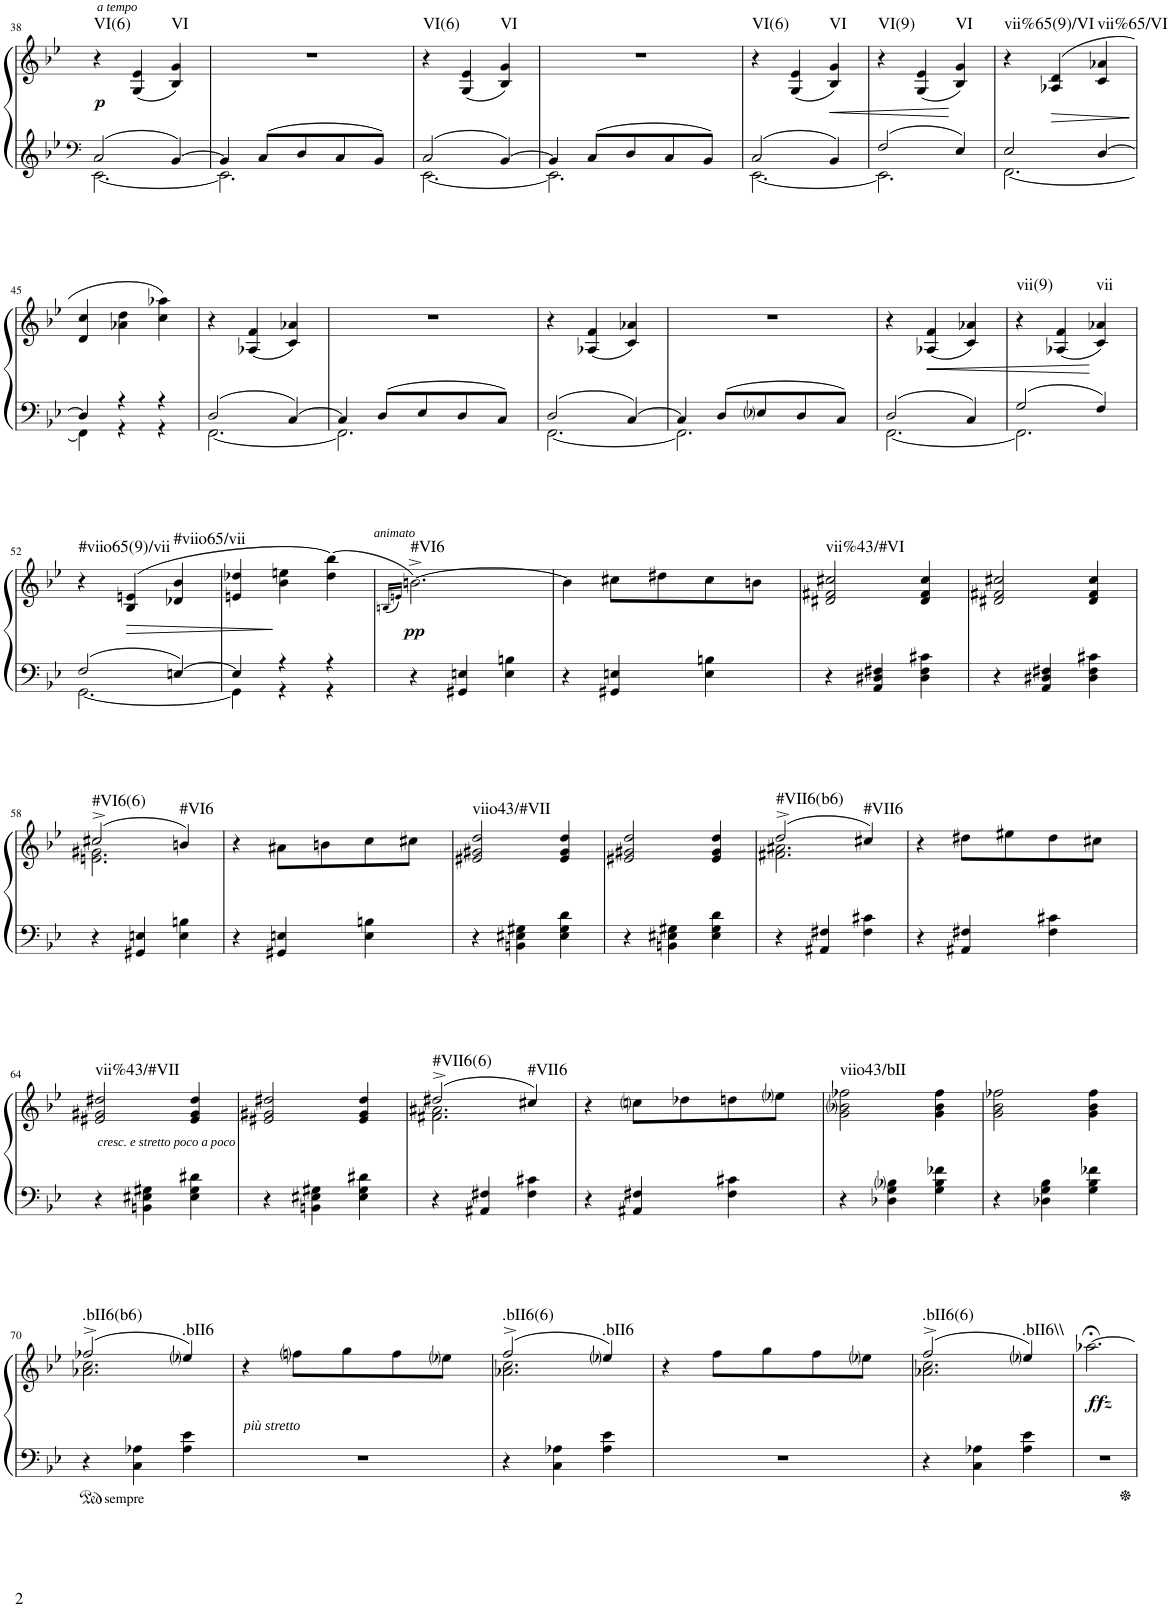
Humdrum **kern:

**kern	**kern	**dynam	**harte
*part1	*part1	*part1	*part1
*staff2	*staff1	*staff1/2	*
*I"Midi_1	*	*	*
!!LO:PB:g=z
*clefF4	*clefG2	*	*
*k[b-e-]	*k[b-e-]	*	*
*B-:	*B-:	*	*
*M3/4	*M3/4	*	*
=38	=38	=38	=38
*^	*	*	*
!	!	!LO:TX:a:i:t=a tempo	!	!
!	!	!	!LO:DY:b	!LO:H:kt=VI(6)
2C/	[2.EE-\	4r	p	N
.	.	(4G/ 4e-/	.	.
!	!	!	!	!LO:H:kt=VI
[4BB-/	.	4B-/ 4g/)	.	N
=39	=39	=39	=39	=39
4BB-/]	2.EE-\]	2.r	.	.
8C/L	.	.	.	.
8D/	.	.	.	.
8C/	.	.	.	.
8BB-/J	.	.	.	.
=40	=40	=40	=40	=40
!	!	!	!	!LO:H:kt=VI(6)
2C/	[2.EE-\	4r	.	N
.	.	(4G/ 4e-/	.	.
!	!	!	!	!LO:H:kt=VI
[4BB-/	.	4B-/ 4g/)	.	N
=41	=41	=41	=41	=41
4BB-/]	2.EE-\]	2.r	.	.
8C/L	.	.	.	.
8D/	.	.	.	.
8C/	.	.	.	.
8BB-/J	.	.	.	.
=42	=42	=42	=42	=42
!	!	!	!	!LO:H:kt=VI(6)
2C/	[2.EE-\	4r	.	N
.	.	(4G/ 4e-/	.	.
!	!	!	!LO:HP:b	!LO:H:kt=VI
4BB-/	.	4B-/ 4g/)	<	N
=43	=43	=43	=43	=43
!	!	!	!	!LO:H:kt=VI(9)
2F/	2.EE-\]	4r	.	N
.	.	(4G/ 4e-/	.	.
!	!	!	!	!LO:H:kt=VI
4E-/	.	4B-/ 4g/)	[	N
=44	=44	=44	=44	=44
!	!	!	!	!LO:H:kt=vii%65(9)/VI
2E-/	[2.FF\	4r	.	N
!	!	!	!LO:HP:b	!
.	.	(4A-X/ 4d/	>	.
!	!	!	!	!LO:H:kt=vii%65/VI
[4D/	.	4c/ 4a-X/	.	N
*v	*v	*	*	*
.	.	]	.
!!LO:LB:g=z
=45	=45	=45	=45
*^	*	*	*
4D/]	4FF\]	4d/ 4cc/	.	.
4r	4r	4a-X\ 4dd\	.	.
4r	4r	4cc\ 4aa-X\)	.	.
=46	=46	=46	=46	=46
2D/	[2.FF\	4r	.	.
.	.	(4A-X/ 4f/	.	.
[4C/	.	4c/ 4a-X/)	.	.
=47	=47	=47	=47	=47
4C/]	2.FF\]	2.r	.	.
8D/L	.	.	.	.
8E-/	.	.	.	.
8D/	.	.	.	.
8C/J	.	.	.	.
=48	=48	=48	=48	=48
2D/	[2.FF\	4r	.	.
.	.	(4A-X/ 4f/	.	.
[4C/	.	4c/ 4a-X/)	.	.
=49	=49	=49	=49	=49
4C/]	2.FF\]	2.r	.	.
8D/L	.	.	.	.
8E-i/	.	.	.	.
8D/	.	.	.	.
8C/J	.	.	.	.
=50	=50	=50	=50	=50
2D/	[2.FF\	4r	.	.
!	!	!	!LO:HP:b	!
.	.	(4A-X/ 4f/	<	.
4C/	.	4c/ 4a-X/)	.	.
=51	=51	=51	=51	=51
!	!	!	!	!LO:H:kt=vii(9)
2G/	2.FF\]	4r	.	N
.	.	(4A-X/ 4f/	.	.
!	!	!	!	!LO:H:kt=vii
4F/	.	4c/ 4a-X/)	[	N
!!LO:LB:g=z
=52	=52	=52	=52	=52
!	!	!	!	!LO:H:kt=#viio65(9)/vii
2F/	[2.GG\	4r	.	N
!	!	!	!LO:HP:b	!
.	.	(4B-/ 4en/	>	.
!	!	!	!	!LO:H:kt=#viio65/vii
[4En/	.	4d-X/ 4b-/	.	N
=53	=53	=53	=53	=53
4E/]	4GG\]	4en/ 4dd-X/	.	.
4r	4r	4b-\ 4een\	]	.
4r	4r	(4dd-\ 4bb-\)	.	.
!	!	!LO:TX:a:i:t=animato	!	!
*v	*v	*	*	*
=54	=54	=54	=54
.	(16qBn/LL	.	.
.	16qen/JJ)	.	.
!	!	!LO:DY:b	!LO:H:kt=#VI6
4r	[2.bn^\)	pp	N
4GG#X/ 4En/	.	.	.
4E\ 4Bn\	.	.	.
=55	=55	=55	=55
4r	4b\]	.	.
4GG#X/ 4En/	8cc#X\L	.	.
.	8dd#X\	.	.
4E\ 4Bn\	8cc#\	.	.
.	8bn\J	.	.
=56	=56	=56	=56
!	!	!	!LO:H:kt=vii%43/#VI
4r	2d#X/ 2f#X/ 2cc#X/	.	N
4AA/ 4D#X/ 4F#X/	.	.	.
4D#\ 4F#\ 4c#X\	4d#/ 4f#/ 4cc#/	.	.
=57	=57	=57	=57
4r	2d#X/ 2f#X/ 2cc#X/	.	.
4AA/ 4D#X/ 4F#X/	.	.	.
4D#\ 4F#\ 4c#X\	4d#/ 4f#/ 4cc#/	.	.
!!LO:LB:g=z
=58	=58	=58	=58
*	*^	*	*
!	!	!	!	!LO:H:kt=#VI6(6)
4r	(2cc#X^/	2.en\ 2.g#X\	.	N
4GG#X/ 4En/	.	.	.	.
!	!	!	!	!LO:H:kt=#VI6
4E\ 4Bn\	4bn/)	.	.	N
*	*v	*v	*	*
=59	=59	=59	=59
4r	4r	.	.
4GG#X/ 4En/	8a#X\L	.	.
.	8bn\	.	.
4E\ 4Bn\	8cc\	.	.
.	8cc#X\J	.	.
=60	=60	=60	=60
!	!	!	!LO:H:kt=viio43/#VII
4r	2e#X/ 2g#X/ 2dd/	.	N
4BBn\ 4E#X\ 4G#X\	.	.	.
4E#\ 4G#\ 4d\	4e#/ 4g#/ 4dd/	.	.
=61	=61	=61	=61
4r	2e#X/ 2g#X/ 2dd/	.	.
4BBn\ 4E#X\ 4G#X\	.	.	.
4E#\ 4G#\ 4d\	4e#/ 4g#/ 4dd/	.	.
=62	=62	=62	=62
*	*^	*	*
!	!	!	!	!LO:H:kt=#VII6(b6)
4r	(2dd^/	2.f#X\ 2.a#X\	.	N
4AA#X/ 4F#X/	.	.	.	.
!	!	!	!	!LO:H:kt=#VII6
4F#\ 4c#X\	4cc#X/)	.	.	N
*	*v	*v	*	*
=63	=63	=63	=63
4r	4r	.	.
4AA#X/ 4F#X/	8dd#X\L	.	.
.	8ee#X\	.	.
4F#\ 4c#X\	8dd#\	.	.
.	8cc#X\J	.	.
!!LO:LB:g=z
=64	=64	=64	=64
!	!LO:TX:b:i:t=cresc. e stretto poco a poco	!	!LO:H:kt=vii%43/#VII
4r	2e#X/ 2g#X/ 2dd#X/	.	N
4BBn\ 4E#X\ 4G#X\	.	.	.
4E#\ 4G#\ 4d#X\	4e#/ 4g#/ 4dd#/	.	.
=65	=65	=65	=65
4r	2e#X/ 2g#X/ 2dd#X/	.	.
4BBn\ 4E#X\ 4G#X\	.	.	.
4E#\ 4G#\ 4d#X\	4e#/ 4g#/ 4dd#/	.	.
=66	=66	=66	=66
*	*^	*	*
!	!	!	!	!LO:H:kt=#VII6(6)
4r	(2dd#X^/	2.f#X\ 2.a#X\	.	N
4AA#X/ 4F#X/	.	.	.	.
!	!	!	!	!LO:H:kt=#VII6
4F#\ 4c#X\	4cc#X/)	.	.	N
*	*v	*v	*	*
=67	=67	=67	=67
4r	4r	.	.
4AA#X/ 4F#X/	8ccni\L	.	.
.	8dd-X\	.	.
4F#\ 4c#X\	8ddn\	.	.
.	8ee-i\J	.	.
=68	=68	=68	=68
!	!	!	!LO:H:kt=viio43/bII
4r	2g\ 2b-i\ 2ff-X\	.	N
4D-X\ 4G\ 4B-i\	.	.	.
4G\ 4B-\ 4f-X\	4g\ 4b-\ 4ff-\	.	.
=69	=69	=69	=69
4r	2g\ 2b-\ 2ff-X\	.	.
4D-X\ 4G\ 4B-\	.	.	.
4G\ 4B-\ 4f-X\	4g\ 4b-\ 4ff-\	.	.
!!LO:LB:g=z
=70	=70	=70	=70
*	*^	*	*
!	!	!	!	!LO:H:kt=.bII6(b6)
4r	(2ff-X^/	2.a-X\ 2.cc\	.	N
!LO:TX:b:t=sempre	!	!	!	!
4C\ 4A-X\	.	.	.	.
!	!	!	!	!LO:H:kt=.bII6
4A-\ 4e-\	4ee-i/)	.	.	N
*	*v	*v	*	*
=71	=71	=71	=71
!LO:TX:a:i:t=più stretto	!	!	!
2.r	4r	.	.
.	8ffni\L	.	.
.	8gg\	.	.
.	8ff\	.	.
.	8ee-i\J	.	.
=72	=72	=72	=72
*	*^	*	*
!	!	!	!	!LO:H:kt=.bII6(6)
4r	(2ff^/	2.a-X\ 2.cc\	.	N
4C\ 4A-X\	.	.	.	.
!	!	!	!	!LO:H:kt=.bII6
4A-\ 4e-\	4ee-i/)	.	.	N
*	*v	*v	*	*
=73	=73	=73	=73
2.r	4r	.	.
.	8ff\L	.	.
.	8gg\	.	.
.	8ff\	.	.
.	8ee-i\J	.	.
=74	=74	=74	=74
*	*^	*	*
!	!	!	!	!LO:H:kt=.bII6(6)
4r	(2ff^/	2.a-X\ 2.cc\	.	N
4C\ 4A-X\	.	.	.	.
!	!	!	!	!LO:H:kt=.bII6\\
4A-\ 4e-\	4ee-i/)	.	.	N
*	*v	*v	*	*
=75	=75	=75	=75
!	!	!LO:DY:b	!
2.r	[2.aa-X;<\	other-dynamics	.
=	=	=	=
*-	*-	*-	*-
